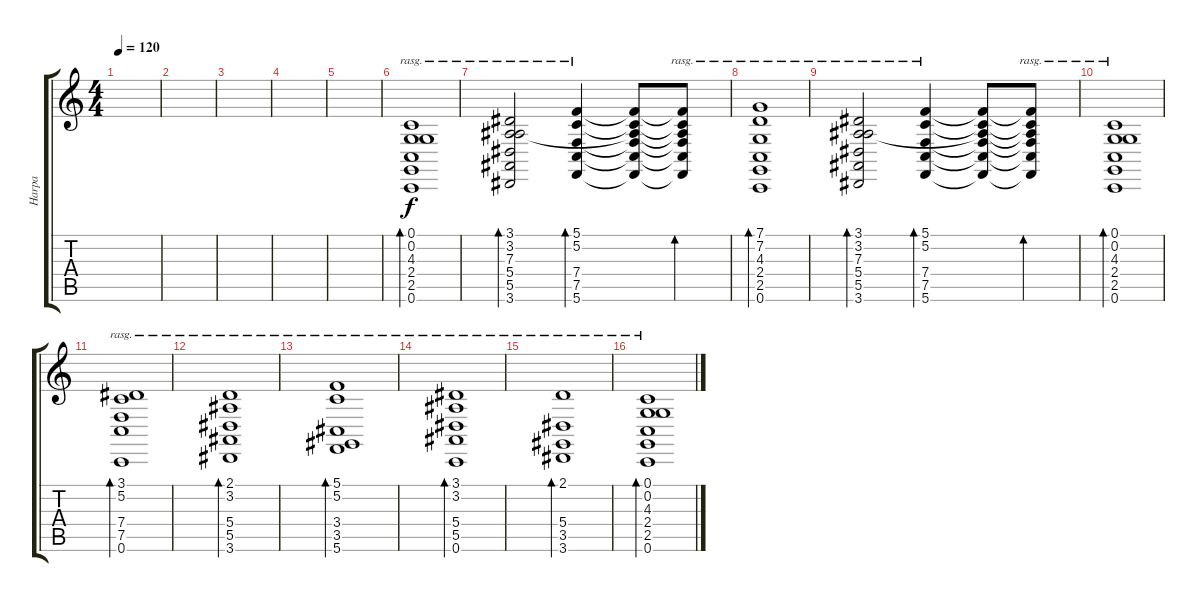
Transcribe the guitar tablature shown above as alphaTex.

\track ("Harpa" "Harpa") {instrument orchestralharp}
\staff {score tabs}
\tuning (C4 G3 Eb3 Bb2 F2 C2) {hide}
\ts (4 4)
\tempo 120
\clef g2
\ks c
|
|
|
|
|
(0.1 0.2 4.3 2.4 2.5 0.6).1{bd 240 rasg ii volume 7 instrument koto} |
(3.1 3.2 7.3 5.4 5.5 3.6).2{bd 240 rasg ii} (5.1 5.2 7.4 7.5 5.6).4{bd 240 rasg ii} (5.1{t} 5.2{t} 7.3{t} 7.4{t} 7.5{t} 5.6{t}).8 (5.1{t} 5.2{t} 7.3{t} 7.4{t} 7.5{t} 5.6{t}).8{bd 120 rasg ii} |
(7.1 7.2 4.3 2.4 2.5 0.6).1{bd 240 rasg ii} |
(3.1 3.2 7.3 5.4 5.5 3.6).2{bd 240 rasg ii volume 7 instrument koto} (5.1 5.2 7.4 7.5 5.6).4{bd 240 rasg ii} (5.1{t} 5.2{t} 7.3{t} 7.4{t} 7.5{t} 5.6{t}).8 (5.1{t} 5.2{t} 7.3{t} 7.4{t} 7.5{t} 5.6{t}).8{bd 120 rasg ii} |
(0.1 0.2 4.3 2.4 2.5 0.6).1{bd 240 rasg ii} |
(3.1 5.2 7.4 7.5 0.6).1{bd 240 rasg ii} |
(2.1 3.2 5.4 5.5 3.6).1{bd 240 rasg ii volume 7 instrument koto} |
(5.1 5.2 3.4 3.5 5.6).1{bd 240 rasg ii} |
(3.1 3.2 5.4 5.5 0.6).1{bd 240 rasg ii} |
(2.1 5.4 3.5 3.6).1{bd 240 rasg ii} |
(0.1 0.2 4.3 2.4 2.5 0.6).1{bd 240 rasg ii}
